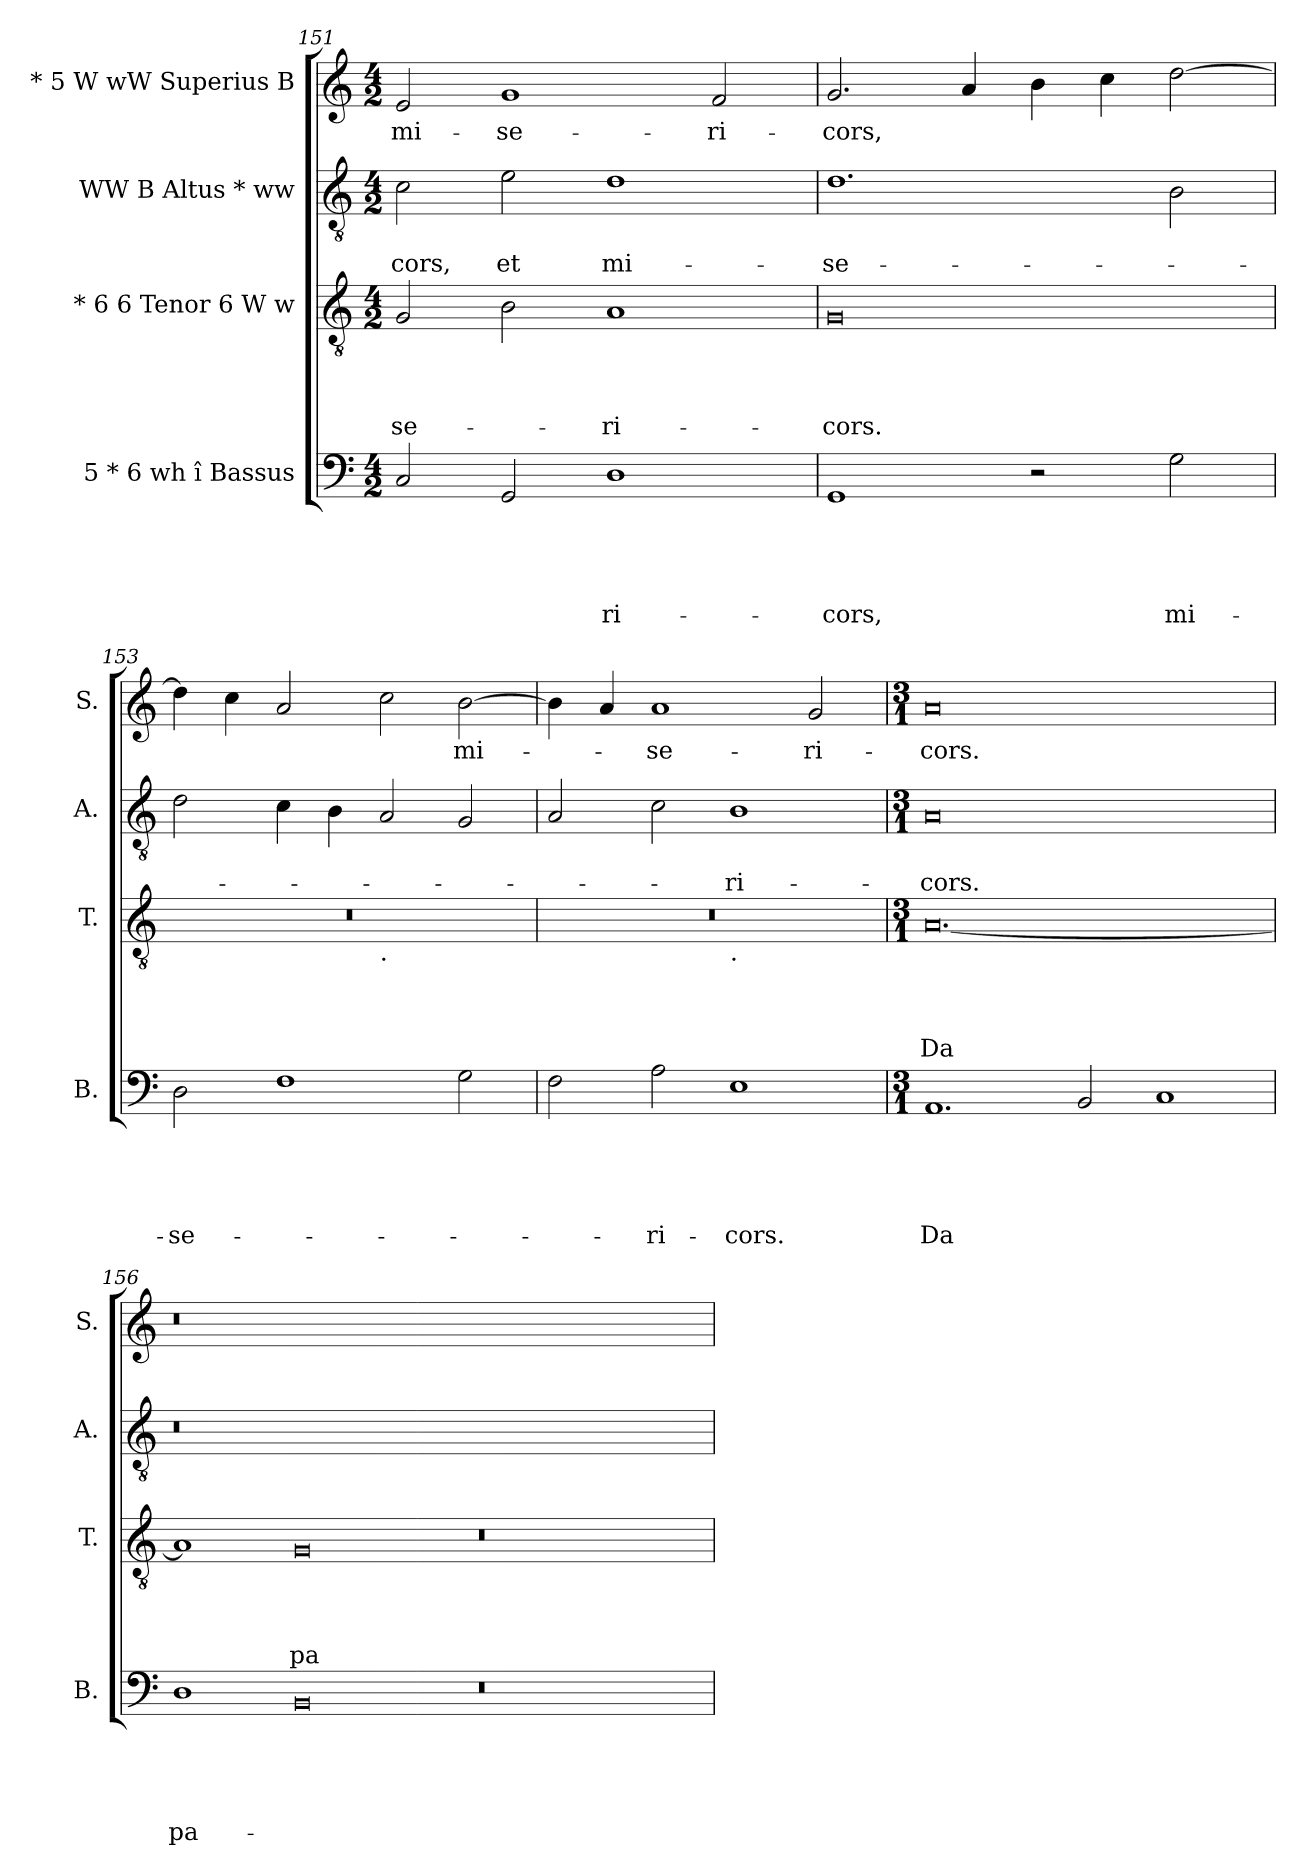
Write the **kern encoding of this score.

**kern	**text	**text	**text	**text	**text	**kern	**text	**text	**text	**text	**kern	**text	**text	**kern	**text
*part4	*part4	*part4	*part4	*part4	*part4	*part3	*part3	*part3	*part3	*part3	*part2	*part2	*part2	*part1	*part1
*staff4	*staff4	*staff4	*staff4	*staff4	*staff4	*staff3	*staff3	*staff3	*staff3	*staff3	*staff2	*staff2	*staff2	*staff1	*staff1
*I"5 * 6 wh î Bassus	*	*	*	*	*	*I"* 6 6 Tenor 6 W w	*	*	*	*	*I"WW B Altus * ww	*	*	*I"* 5 W wW Superius B	*
*I'B.	*	*	*	*	*	*I'T.	*	*	*	*	*I'A.	*	*	*I'S.	*
*clefF4	*	*	*	*	*	*clefGv2	*	*	*	*	*clefGv2	*	*	*clefG2	*
*k[]	*	*	*	*	*	*k[]	*	*	*	*	*k[]	*	*	*k[]	*
*C:	*	*	*	*	*	*C:	*	*	*	*	*C:	*	*	*C:	*
*M4/2	*	*	*	*	*	*M4/2	*	*	*	*	*M4/2	*	*	*M4/2	*
=151	=151	=151	=151	=151	=151	=151	=151	=151	=151	=151	=151	=151	=151	=151	=151
!	!	!	!	!	!	!	!	!	!	!LO:LY:b	!	!	!LO:LY:b	!	!LO:LY:b
2C/	.	.	.	.	.	2G/	.	.	.	-se-	2c\	.	cors,	2e/	mi-
!	!	!	!	!	!	!	!	!	!	!	!	!	!LO:LY:b	!	!LO:LY:b
2GG/	.	.	.	.	.	2B\	.	.	.	.	2e\	.	et	1g	-se-
!	!	!	!	!	!LO:LY:b	!	!	!	!	!LO:LY:b	!	!	!LO:LY:b	!	!
1D	.	.	.	.	-ri-	1A	.	.	.	-ri-	1d	.	mi-	.	.
!	!	!	!	!	!	!	!	!	!	!	!	!	!	!	!LO:LY:b
.	.	.	.	.	.	.	.	.	.	.	.	.	.	2f/	-ri-
=152	=152	=152	=152	=152	=152	=152	=152	=152	=152	=152	=152	=152	=152	=152	=152
!	!	!	!	!	!LO:LY:b	!	!	!	!	!LO:LY:b	!	!	!LO:LY:b	!	!LO:LY:b
1GG	.	.	.	.	-cors,	0G	.	.	.	-cors.	1.d	.	-se-	2.g/	-cors,
.	.	.	.	.	.	.	.	.	.	.	.	.	.	4a/	.
2r	.	.	.	.	.	.	.	.	.	.	.	.	.	4b\	.
.	.	.	.	.	.	.	.	.	.	.	.	.	.	4cc\	.
!	!	!	!	!	!LO:LY:b	!	!	!	!	!	!	!	!	!	!
2G\	.	.	.	.	mi-	.	.	.	.	.	2B\	.	.	[>2dd\	.
=153	=153	=153	=153	=153	=153	=153	=153	=153	=153	=153	=153	=153	=153	=153	=153
!	!	!	!	!	!LO:LY:b	!	!	!	!	!	!	!	!	!	!
*	*	*	*	*	*	*^	*	*	*	*	*	*	*	*	*
2D\	.	.	.	.	-se-	0r	1ryy	.	.	.	.	2d\	.	.	4dd\]	.
.	.	.	.	.	.	.	.	.	.	.	.	.	.	.	4cc\	.
1F	.	.	.	.	.	.	.	.	.	.	.	4c\	.	.	2a/	.
.	.	.	.	.	.	.	.	.	.	.	.	4B\	.	.	.	.
!	!	!	!	!	!	!	!LO:TX:b:t=.	!	!	!	!	!	!	!	!	!
.	.	.	.	.	.	.	1ryy	.	.	.	.	2A/	.	.	2cc\	.
!	!	!	!	!	!	!	!	!	!	!	!	!	!	!	!	!LO:LY:b
2G\	.	.	.	.	.	.	.	.	.	.	.	2G/	.	.	[>2b\	mi-
!!LO:PB:g=z
=154	=154	=154	=154	=154	=154	=154	=154	=154	=154	=154	=154	=154	=154	=154	=154	=154
2F\	.	.	.	.	.	0r	1ryy	.	.	.	.	2A/	.	.	4b\]	.
.	.	.	.	.	.	.	.	.	.	.	.	.	.	.	4a/	.
!	!	!	!	!	!LO:LY:b	!	!	!	!	!	!	!	!	!	!	!LO:LY:b
2A\	.	.	.	.	-ri-	.	.	.	.	.	.	2c\	.	.	1a	-se-
!	!	!	!	!	!	!	!LO:TX:b:t=.	!	!	!	!	!	!	!	!	!
!	!	!	!	!	!LO:LY:b	!	!	!	!	!	!	!	!	!LO:LY:b	!	!
1E	.	.	.	.	-cors.	.	1ryy	.	.	.	.	1B	.	-ri-	.	.
!	!	!	!	!	!	!	!	!	!	!	!	!	!	!	!	!LO:LY:b
.	.	.	.	.	.	.	.	.	.	.	.	.	.	.	2g/	-ri-
*	*	*	*	*	*	*v	*v	*	*	*	*	*	*	*	*	*
=155	=155	=155	=155	=155	=155	=155	=155	=155	=155	=155	=155	=155	=155	=155	=155
*M3/1	*	*	*	*	*	*M3/1	*	*	*	*	*M3/1	*	*	*M3/1	*
*	*	*	*	*	*	*^	*	*	*	*	*	*	*	*	*
!	!	!	!	!	!LO:LY:b	!	!	!	!	!	!LO:LY:b	!	!	!LO:LY:b	!	!LO:LY:b
*	*	*	*	*	*	*v	*v	*	*	*	*	*	*	*	*	*
1.AA	.	.	.	.	Da	[<0.A	.	.	.	Da	0A	.	-cors.	0a	-cors.
2BB/	.	.	.	.	.	.	.	.	.	.	.	.	.	.	.
1C	.	.	.	.	.	.	.	.	.	.	1ryy	.	.	1ryy	.
=156	=156	=156	=156	=156	=156	=156	=156	=156	=156	=156	=156	=156	=156	=156	=156
!	!	!	!	!	!LO:LY:b	!	!	!	!	!	!	!	!	!	!
1D	.	.	.	.	pa-	1A]	.	.	.	.	0.r	.	.	0.r	.
!	!	!	!	!	!	!	!	!	!	!LO:LY:b	!	!	!	!	!
0BB	.	.	.	.	.	0G	.	.	.	pa-	.	.	.	.	.
0.r	.	.	.	.	.	0.r	.	.	.	.	0.ryy	.	.	0.ryy	.
=	=	=	=	=	=	=	=	=	=	=	=	=	=	=	=
*-	*-	*-	*-	*-	*-	*-	*-	*-	*-	*-	*-	*-	*-	*-	*-
